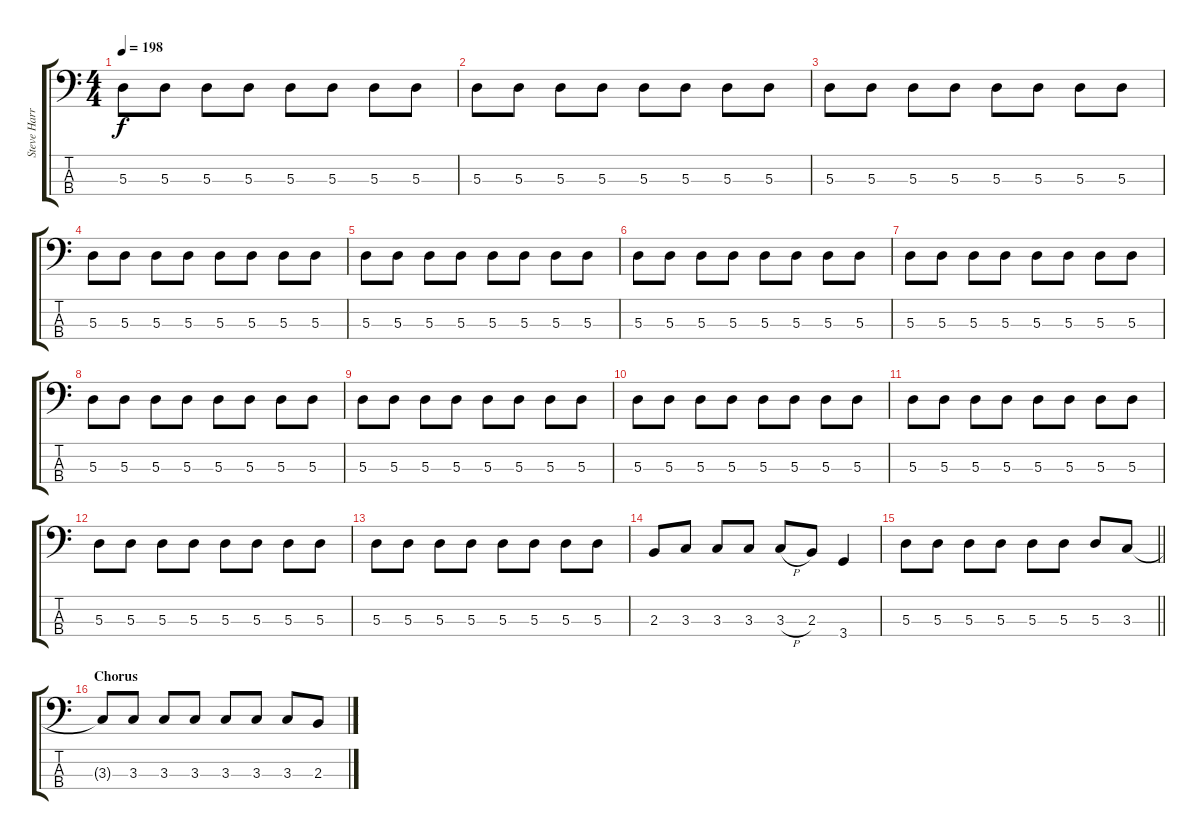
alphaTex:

\track ("Steve Harris" "Steve Harr") {instrument electricbassfinger}
\staff {score tabs}
\tuning (G2 D2 A1 E1) {hide}
\ts (4 4)
\tempo 198
\clef f4
\ks c
5.3.8{dy f} 5.3.8 5.3.8 5.3.8 5.3.8 5.3.8 5.3.8 5.3.8 |
5.3.8 5.3.8 5.3.8 5.3.8 5.3.8 5.3.8 5.3.8 5.3.8 |
5.3.8 5.3.8 5.3.8 5.3.8 5.3.8 5.3.8 5.3.8 5.3.8 |
5.3.8 5.3.8 5.3.8 5.3.8 5.3.8 5.3.8 5.3.8 5.3.8 |
5.3.8 5.3.8 5.3.8 5.3.8 5.3.8 5.3.8 5.3.8 5.3.8 |
5.3.8 5.3.8 5.3.8 5.3.8 5.3.8 5.3.8 5.3.8 5.3.8 |
5.3.8 5.3.8 5.3.8 5.3.8 5.3.8 5.3.8 5.3.8 5.3.8 |
5.3.8 5.3.8 5.3.8 5.3.8 5.3.8 5.3.8 5.3.8 5.3.8 |
5.3.8 5.3.8 5.3.8 5.3.8 5.3.8 5.3.8 5.3.8 5.3.8 |
5.3.8 5.3.8 5.3.8 5.3.8 5.3.8 5.3.8 5.3.8 5.3.8 |
5.3.8 5.3.8 5.3.8 5.3.8 5.3.8 5.3.8 5.3.8 5.3.8 |
5.3.8 5.3.8 5.3.8 5.3.8 5.3.8 5.3.8 5.3.8 5.3.8 |
5.3.8 5.3.8 5.3.8 5.3.8 5.3.8 5.3.8 5.3.8 5.3.8 |
2.3.8 3.3.8 3.3.8 3.3.8 3.3{h}.8 2.3.8 3.4.4 |
\barLineRight lightlight
5.3.8 5.3.8 5.3.8 5.3.8 5.3.8 5.3.8 5.3.8 3.3.8 |
\section ("" "Chorus")
3.3{t}.8 3.3.8 3.3.8 3.3.8 3.3.8 3.3.8 3.3.8 2.3.8
